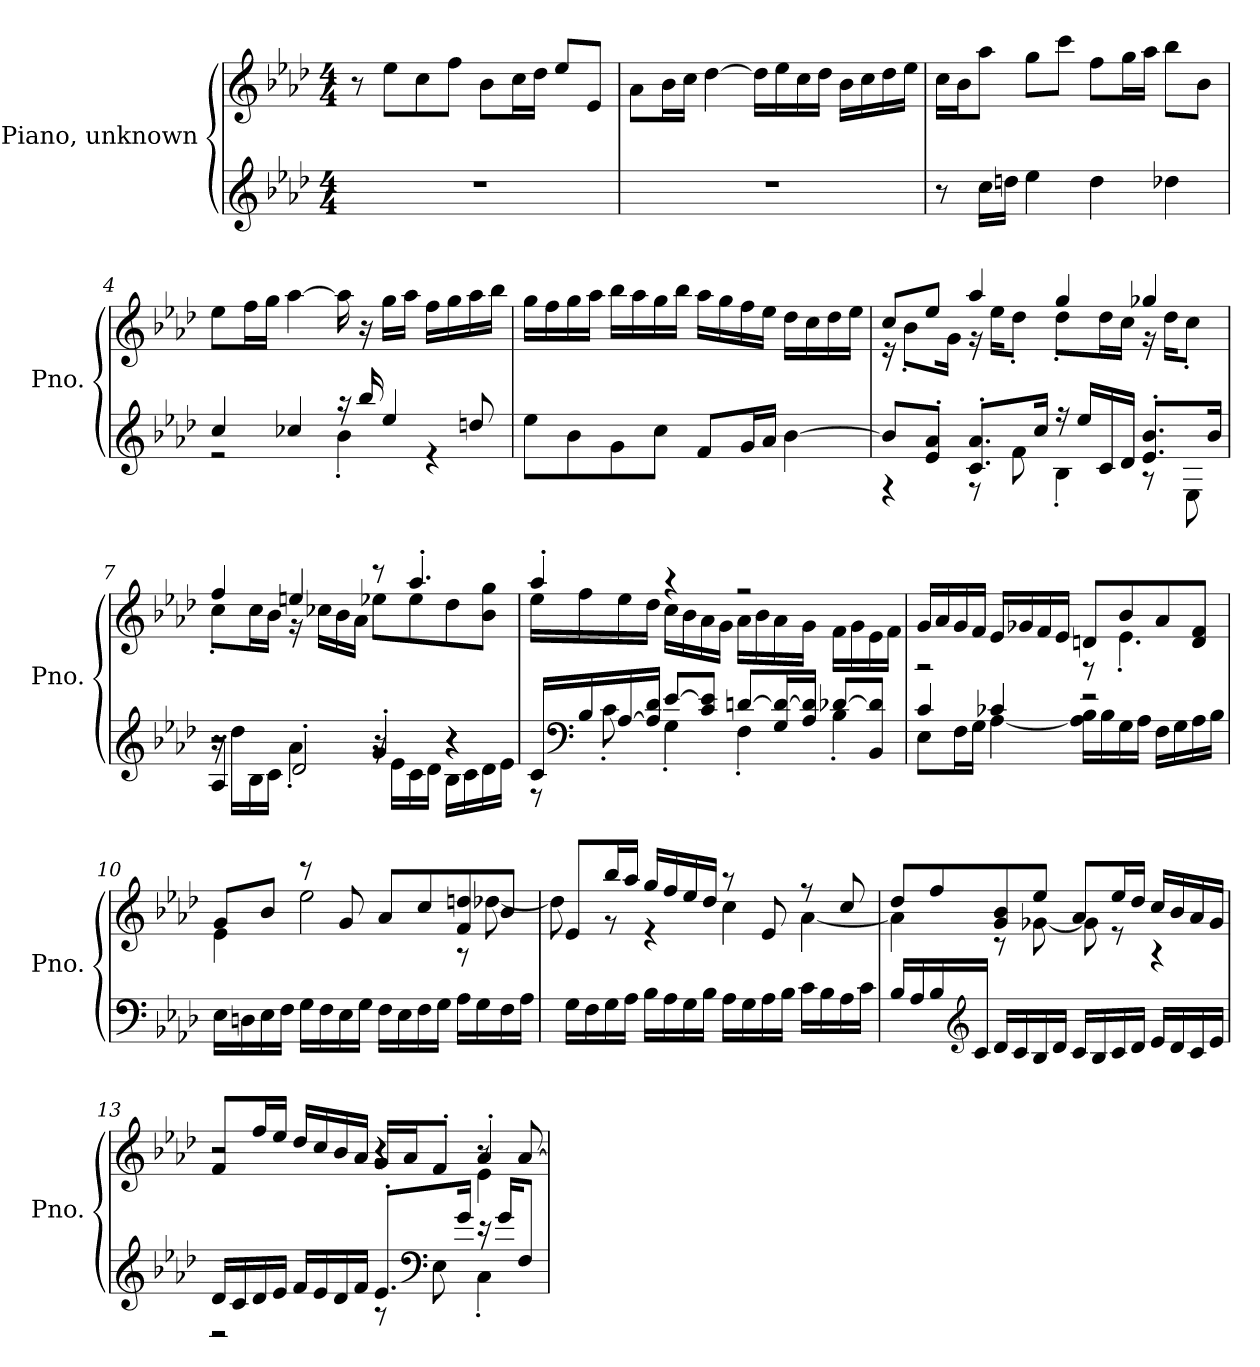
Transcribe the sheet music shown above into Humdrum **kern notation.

**kern	**kern
*part1	*part1
*staff2	*staff1
*I"Piano, unknown	*
*I'Pno.	*
*clefG2	*clefG2
*k[b-e-a-d-]	*k[b-e-a-d-]
*M4/4	*M4/4
*MM120	*MM120
=1	=1
1r	8r
.	8ee-\L
.	8cc\
.	8ff\J
.	8b-\L
.	16cc\L
.	16dd-\JJ
.	8ee-/L
.	8e-/J
=2	=2
1r	8a-\L
.	16b-\L
.	16cc\JJ
.	[4dd-\
.	16dd-\LL]
.	16ee-\
.	16cc\
.	16dd-\JJ
.	16b-\LL
.	16cc\
.	16dd-\
.	16ee-\JJ
=3	=3
8r	16cc\LL
.	16b-\J
16cc\LL	8aa-\J
16ddn\JJ	.
4ee-\	8gg\L
.	8ccc\J
4dd\	8ff\L
.	16gg\L
.	16aa-\JJ
4dd-X\	8bb-\L
.	8b-\J
!!LO:LB:g=z
=4	=4
*^	*
4cc/	2r	8ee-\L
.	.	16ff\L
.	.	16gg\JJ
4cc-X/	.	[4aa-\
16r	4b-'\	16aa-\]
16bb-/	.	16r
4ee-/	.	16gg\LL
.	.	16aa-\JJ
.	4r	16ff\LL
.	.	16gg\
8ddn/	.	16aa-\
.	.	16bb-\JJ
*v	*v	*
=5	=5
8ee-\L	16gg\LL
.	16ff\
8b-\	16gg\
.	16aa-\JJ
8g\	16bb-\LL
.	16aa-\
8cc\J	16gg\
.	16bb-\JJ
8f/L	16aa-\LL
.	16gg\
16g/L	16ff\
16a-/JJ	16ee-\JJ
[4b-\	16dd-\LL
.	16cc\
.	16dd-\
.	16ee-\JJ
!!LO:LB:g=z
=6	=6
*^	*^
8b-/L]	4r	8cc/L	16r
.	.	.	8b-'\L
8e-/' 8a-/'J	.	8ee-/J	.
.	.	.	16g\Jk
8.c/' 8.a-/'L	8r	4aa-/	16r
.	.	.	16ee-\KL
.	8f\	.	8dd-'\J
16cc/Jk	.	.	.
16r	4B-'\	4gg/	8dd-'\L
16ee-/LL	.	.	.
16c/	.	.	16dd-\L
16d-/JJ	.	.	16cc\JJ
8.e-/' 8.b-/'L	8r	4gg-X/	16r
.	.	.	16dd-\KL
.	8E-\	.	8cc'\J
16b-/Jk	.	.	.
=7	=7	=7	=7
*	*^	*	*
2r	16r	4A-'/	4ff/	8cc'\L
.	16dd-\LL	.	.	.
.	16B-\	.	.	16cc\L
.	16c\JJ	.	.	16b-\JJ
.	4a-'\	2d-'/	4een/	16r
.	.	.	.	16cc-X\LL
.	.	.	.	16b-\
.	.	.	.	16a-\JJ
4g'/	16r	.	8r	8ee-X\L
.	16e-\LL	.	.	.
.	16c\	.	4.aa-'/	8ee-\
.	16d-\JJ	.	.	.
4r	16B-\LL	4r	.	8dd-\
.	16c\	.	.	.
.	16d-\	.	.	8b-\ 8gg\J
.	16e-\JJ	.	.	.
*	*v	*v	*	*
!!LO:LB:g=z	!!
=8	=8	=8	=8
16c/LL	8r	4aa-'/	16ee-\LL
*clefF4	*	*	*
16B-/	.	.	16ff\
[16A-/	8c'\	.	16ee-\
16A-/] 16d-/JJ	.	.	16dd-\JJ
[8e-/L	4G'\	4r	16cc\LL
.	.	.	16b-\
8c/ 8e-/]J	.	.	16a-\
.	.	.	16g\JJ
[8dn/L	4F'\	2r	16a-\LL
.	.	.	16b-\
16G/ 16d/_L	.	.	16a-\
16A-/ 16d/]JJ	.	.	16g\JJ
[8d-X/L	4B-'\	.	16f\LL
.	.	.	16g\
8BB-/ 8d-/]J	.	.	16e-\
.	.	.	16f\JJ
=9	=9	=9	=9
4c/	8E-\L	16g/LL	2r
.	.	16a-/	.
.	16F\L	16g/	.
.	16G\JJ	16f/JJ	.
4c-X/	[4A-\	16e-/LL	.
.	.	16g-X/	.
.	.	16f/	.
.	.	16e-/JJ	.
2r	16A-\] 16B-\LL	8dn/L	8r
.	16B-\	.	.
.	16G\	8b-/	4.e-'\
.	16A-\JJ	.	.
.	16F\LL	8a-/	.
.	16G\	.	.
.	16A-\	8d/ 8f/J	.
.	16B-\JJ	.	.
*v	*v	*	*
!!LO:LB:g=z	!!
=10	=10	=10
16E-\LL	8g/L	4e-\
16Dn\	.	.
16E-\	8b-/J	.
16F\JJ	.	.
16G\LL	8r	2ee-\
16F\	.	.
16E-\	8g/	.
16G\JJ	.	.
16F\LL	8a-/L	.
16E-\	.	.
16F\	8cc/	.
16G\JJ	.	.
16A-\LL	8f/ 8ddn/	8r
16G\	.	.
16F\	8b-/J	[8dd-X\
16A-\JJ	.	.
=11	=11	=11
16G\LL	8e-/L	8dd-\]
16F\	.	.
16G\	16bb-/L	8r
16A-\JJ	16aa-/JJ	.
16B-\LL	16gg/LL	4r
16A-\	16ff/	.
16G\	16ee-/	.
16B-\JJ	16dd-/JJ	.
16A-\LL	8r	4cc\
16G\	.	.
16A-\	8e-/	.
16B-\JJ	.	.
16c\LL	8r	[4a-\
16B-\	.	.
16A-\	8cc/	.
16c\JJ	.	.
!!LO:LB:g=z	!!
=12	=12	=12
16B-/LL	8dd-/L	4a-\]
16A-/	.	.
16B-/	8ff/	.
*clefG2	*	*
16c/JJ	.	.
16d-/LL	8g/ 8b-/	8r
16c/	.	.
16B-/	8ee-/J	[8g-X\
16d-/JJ	.	.
16c/LL	8a-/L	8g-\]
16B-/	.	.
16c/	16ee-/L	8r
16d-/JJ	16dd-/JJ	.
16e-/LL	16cc/LL	4r
16d-/	16b-/	.
16c/	16a-/	.
16e-/JJ	16g-/JJ	.
=13	=13	=13
*^	*	*^
16d-/LL	2r	8f/L	2r	2r
16c/	.	.	.	.
16d-/	.	16ff/L	.	.
16e-/JJ	.	16ee-/JJ	.	.
16f/LL	.	16dd-/LL	.	.
16e-/	.	16cc/	.	.
16d-/	.	16b-/	.	.
16f/JJ	.	16a-/JJ	.	.
8.e-'/L	8r	16g/LL	4r	4r
.	.	16a-/J	.	.
*clefF4	*	*	*	*
.	8E-\	8f'/J	.	.
16g/Jk	.	.	.	.
16r	4C'\	4a-'/	4e-\	8r
16g/KL	.	.	.	.
8F/J	.	.	.	[8a-/
*v	*v	*	*	*
*	*v	*v	*v
=	=
*-	*-
